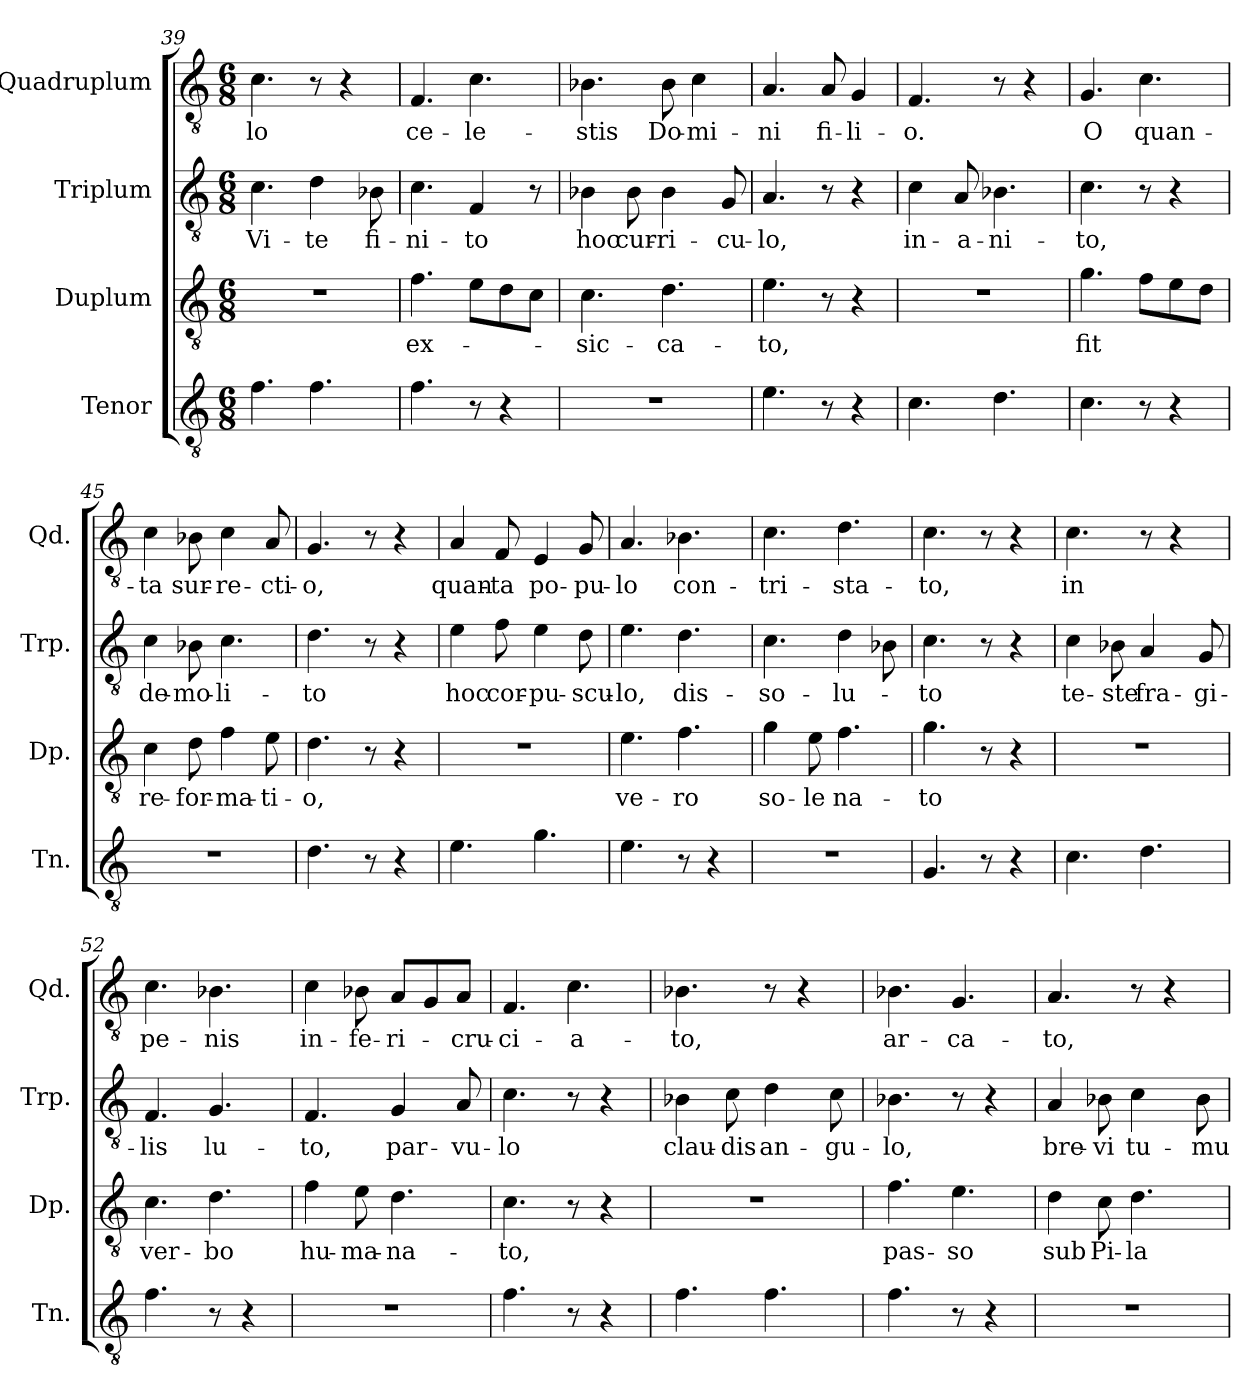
**kern	**kern	**text	**kern	**text	**kern	**text
*part4	*part3	*part3	*part2	*part2	*part1	*part1
*staff4	*staff3	*staff3	*staff2	*staff2	*staff1	*staff1
*I"Tenor	*I"Duplum	*	*I"Triplum	*	*I"Quadruplum	*
*I'Tn.	*I'Dp.	*	*I'Trp.	*	*I'Qd.	*
*clefGv2	*clefGv2	*	*clefGv2	*	*clefGv2	*
*k[]	*k[]	*	*k[]	*	*k[]	*
*M6/8	*M6/8	*	*M6/8	*	*M6/8	*
=39	=39	=39	=39	=39	=39	=39
!	!	!	!	!LO:LY:b	!	!LO:LY:b
4.f\	2.r	.	4.c\	Vi-	4.c\	-lo
!	!	!	!	!LO:LY:b	!	!
4.f\	.	.	4d\	-te	8r	.
.	.	.	.	.	4r	.
!	!	!	!	!LO:LY:b	!	!
.	.	.	8B-X\	fi-	.	.
=40	=40	=40	=40	=40	=40	=40
!	!	!LO:LY:b	!	!LO:LY:b	!	!LO:LY:b
4.f\	4.f\	ex-	4.c\	-ni-	4.F/	ce-
!	!	!	!	!LO:LY:b	!	!LO:LY:b
8r	8e\L	.	4F/	-to	4.c\	-le-
4r	8d\	.	.	.	.	.
.	8c\J	.	8r	.	.	.
=41	=41	=41	=41	=41	=41	=41
!	!	!LO:LY:b	!	!LO:LY:b	!	!LO:LY:b
2.r	4.c\	-sic-	4B-X\	hoc	4.B-X\	-stis
!	!	!	!	!LO:LY:b	!	!
.	.	.	8B-\	cur-	.	.
!	!	!LO:LY:b	!	!LO:LY:b	!	!LO:LY:b
.	4.d\	-ca-	4B-\	-ri-	8B-\	Do-
!	!	!	!	!	!	!LO:LY:b
.	.	.	.	.	4c\	-mi-
!	!	!	!	!LO:LY:b	!	!
.	.	.	8G/	-cu-	.	.
=42	=42	=42	=42	=42	=42	=42
!	!	!LO:LY:b	!	!LO:LY:b	!	!LO:LY:b
4.e\	4.e\	-to,	4.A/	-lo,	4.A/	-ni
!	!	!	!	!	!	!LO:LY:b
8r	8r	.	8r	.	8A/	fi-
!	!	!	!	!	!	!LO:LY:b
4r	4r	.	4r	.	4G/	-li-
!!LO:PB:g=z
=43	=43	=43	=43	=43	=43	=43
!	!	!	!	!LO:LY:b	!	!LO:LY:b
4.c\	2.r	.	4c\	in-	4.F/	-o.
!	!	!	!	!LO:LY:b	!	!
.	.	.	8A/	-a-	.	.
!	!	!	!	!LO:LY:b	!	!
4.d\	.	.	4.B-X\	-ni-	8r	.
.	.	.	.	.	4r	.
=44	=44	=44	=44	=44	=44	=44
!	!	!LO:LY:b	!	!LO:LY:b	!	!LO:LY:b
4.c\	4.g\	fit	4.c\	-to,	4.G/	O
!	!	!	!	!	!	!LO:LY:b
8r	8f\L	.	8r	.	4.c\	quan-
4r	8e\	.	4r	.	.	.
.	8d\J	.	.	.	.	.
=45	=45	=45	=45	=45	=45	=45
!	!	!LO:LY:b	!	!LO:LY:b	!	!LO:LY:b
2.r	4c\	re-	4c\	de-	4c\	-ta
!	!	!LO:LY:b	!	!LO:LY:b	!	!LO:LY:b
.	8d\	-for-	8B-X\	-mo-	8B-i\	sur-
!	!	!LO:LY:b	!	!LO:LY:b	!	!LO:LY:b
.	4f\	-ma-	4.c\	-li-	4c\	-re-
!	!	!LO:LY:b	!	!	!	!LO:LY:b
.	8e\	-ti-	.	.	8A/	-cti-
=46	=46	=46	=46	=46	=46	=46
!	!	!LO:LY:b	!	!LO:LY:b	!	!LO:LY:b
4.d\	4.d\	-o,	4.d\	-to	4.G/	-o,
8r	8r	.	8r	.	8r	.
4r	4r	.	4r	.	4r	.
=47	=47	=47	=47	=47	=47	=47
!	!	!	!	!LO:LY:b	!	!LO:LY:b
4.e\	2.r	.	4e\	hoc	4A/	quan-
!	!	!	!	!LO:LY:b	!	!LO:LY:b
.	.	.	8f\	cor-	8F/	-ta
!	!	!	!	!LO:LY:b	!	!LO:LY:b
4.g\	.	.	4e\	-pu-	4E/	po-
!	!	!	!	!LO:LY:b	!	!LO:LY:b
.	.	.	8d\	-scu-	8G/	-pu-
=48	=48	=48	=48	=48	=48	=48
!	!	!LO:LY:b	!	!LO:LY:b	!	!LO:LY:b
4.e\	4.e\	ve-	4.e\	-lo,	4.A/	-lo
!	!	!LO:LY:b	!	!LO:LY:b	!	!LO:LY:b
8r	4.f\	-ro	4.d\	dis-	4.B-i\	con-
4r	.	.	.	.	.	.
=49	=49	=49	=49	=49	=49	=49
!	!	!LO:LY:b	!	!LO:LY:b	!	!LO:LY:b
2.r	4g\	so-	4.c\	-so-	4.c\	-tri-
!	!	!LO:LY:b	!	!	!	!
.	8e\	-le	.	.	.	.
!	!	!LO:LY:b	!	!LO:LY:b	!	!LO:LY:b
.	4.f\	na-	4d\	-lu-	4.d\	-sta-
.	.	.	8B-X\	.	.	.
=50	=50	=50	=50	=50	=50	=50
!	!	!LO:LY:b	!	!LO:LY:b	!	!LO:LY:b
4.G/	4.g\	-to	4.c\	-to	4.c\	-to,
8r	8r	.	8r	.	8r	.
4r	4r	.	4r	.	4r	.
!!LO:LB:g=z
=51	=51	=51	=51	=51	=51	=51
!	!	!	!	!LO:LY:b	!	!LO:LY:b
4.c\	2.r	.	4c\	te-	4.c\	in
!	!	!	!	!LO:LY:b	!	!
.	.	.	8B-X\	-ste	.	.
!	!	!	!	!LO:LY:b	!	!
4.d\	.	.	4A/	fra-	8r	.
.	.	.	.	.	4r	.
!	!	!	!	!LO:LY:b	!	!
.	.	.	8G/	-gi-	.	.
=52	=52	=52	=52	=52	=52	=52
!	!	!LO:LY:b	!	!LO:LY:b	!	!LO:LY:b
4.f\	4.c\	ver-	4.F/	-lis	4.c\	pe-
!	!	!LO:LY:b	!	!LO:LY:b	!	!LO:LY:b
8r	4.d\	-bo	4.G/	lu-	4.B-X\	-nis
4r	.	.	.	.	.	.
=53	=53	=53	=53	=53	=53	=53
!	!	!LO:LY:b	!	!LO:LY:b	!	!LO:LY:b
2.r	4f\	hu-	4.F/	-to,	4c\	in-
!	!	!LO:LY:b	!	!	!	!LO:LY:b
.	8e\	-ma-	.	.	8B-X\	-fe-
!	!	!LO:LY:b	!	!LO:LY:b	!	!LO:LY:b
.	4.d\	-na-	4G/	par-	8A/L	-ri-
.	.	.	.	.	8G/	.
!	!	!	!	!LO:LY:b	!	!LO:LY:b
.	.	.	8A/	-vu-	8A/J	-cru-
=54	=54	=54	=54	=54	=54	=54
!	!	!LO:LY:b	!	!LO:LY:b	!	!LO:LY:b
4.f\	4.c\	-to,	4.c\	-lo	4.F/	-ci-
!	!	!	!	!	!	!LO:LY:b
8r	8r	.	8r	.	4.c\	-a-
4r	4r	.	4r	.	.	.
=55	=55	=55	=55	=55	=55	=55
!	!	!	!	!LO:LY:b	!	!LO:LY:b
4.f\	2.r	.	4B-X\	clau-	4.B-X\	-to,
!	!	!	!	!LO:LY:b	!	!
.	.	.	8c\	-dis	.	.
!	!	!	!	!LO:LY:b	!	!
4.f\	.	.	4d\	an-	8r	.
.	.	.	.	.	4r	.
!	!	!	!	!LO:LY:b	!	!
.	.	.	8c\	-gu-	.	.
=56	=56	=56	=56	=56	=56	=56
!	!	!LO:LY:b	!	!LO:LY:b	!	!LO:LY:b
4.f\	4.f\	pas-	4.B-X\	-lo,	4.B-X\	ar-
!	!	!LO:LY:b	!	!	!	!LO:LY:b
8r	4.e\	-so	8r	.	4.G/	-ca-
4r	.	.	4r	.	.	.
=57	=57	=57	=57	=57	=57	=57
!	!	!LO:LY:b	!	!LO:LY:b	!	!LO:LY:b
2.r	4d\	sub	4A/	bre-	4.A/	-to,
!	!	!LO:LY:b	!	!LO:LY:b	!	!
.	8c\	Pi-	8B-X\	-vi	.	.
!	!	!LO:LY:b	!	!LO:LY:b	!	!
.	4.d\	-la-	4c\	tu-	8r	.
.	.	.	.	.	4r	.
!	!	!	!	!LO:LY:b	!	!
.	.	.	8B-\	-mu-	.	.
=	=	=	=	=	=	=
*-	*-	*-	*-	*-	*-	*-
